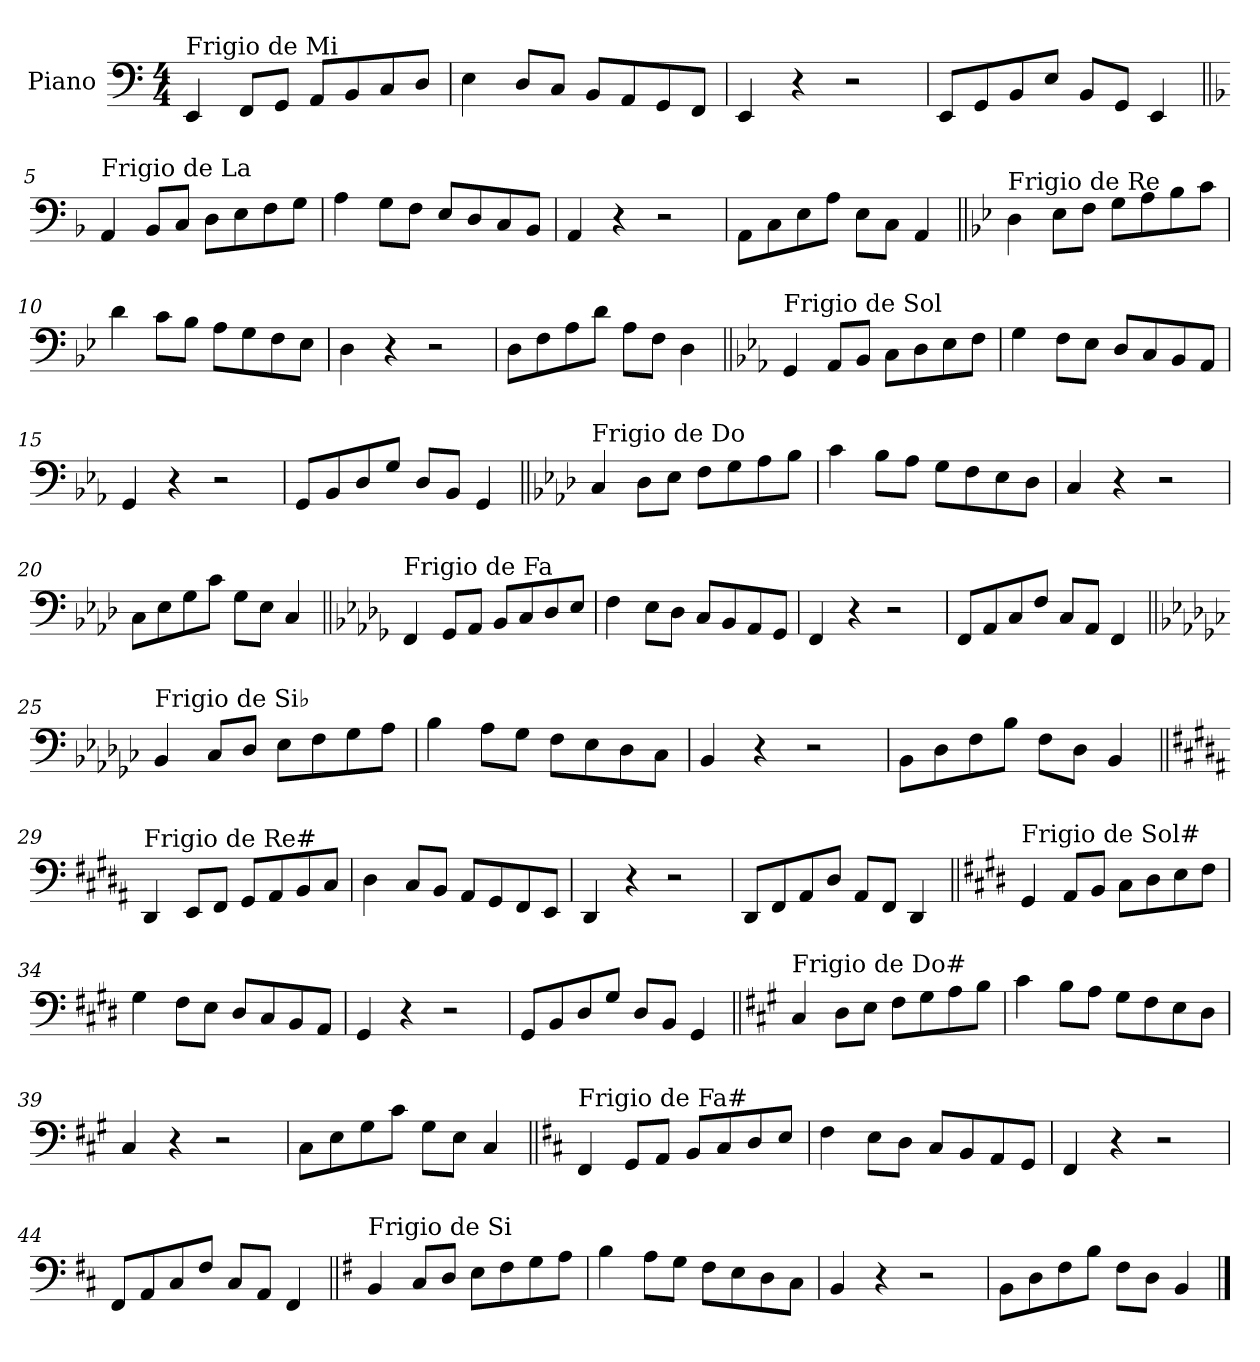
**kern
*part1
*staff1
*I"Piano
*I'Pno.
*clefF4
*k[]
*M4/4
=1
!LO:TX:a:t=Frigio de Mi
4EE/
8FF/L
8GG/J
8AA/L
8BB/
8C/
8D/J
=2
4E\
8D/L
8C/J
8BB/L
8AA/
8GG/
8FF/J
=3
4EE/
4r
2r
=4
8EE/L
8GG/
8BB/
8E/J
8BB/L
8GG/J
4EE/
!!LO:LB:g=z
=5||
*k[b-]
!LO:TX:a:t=Frigio de La
4AA/
8BB-/L
8C/J
8D\L
8E\
8F\
8G\J
=6
4A\
8G\L
8F\J
8E/L
8D/
8C/
8BB-/J
=7
4AA/
4r
2r
=8
8AA\L
8C\
8E\
8A\J
8E\L
8C\J
4AA/
!!LO:LB:g=z
=9||
*k[b-e-]
!LO:TX:a:t=Frigio de Re
4D\
8E-\L
8F\J
8G\L
8A\
8B-\
8c\J
=10
4d\
8c\L
8B-\J
8A\L
8G\
8F\
8E-\J
=11
4D\
4r
2r
=12
8D\L
8F\
8A\
8d\J
8A\L
8F\J
4D\
!!LO:LB:g=z
=13||
*k[b-e-a-]
!LO:TX:a:t=Frigio de Sol
4GG/
8AA-/L
8BB-/J
8C\L
8D\
8E-\
8F\J
=14
4G\
8F\L
8E-\J
8D/L
8C/
8BB-/
8AA-/J
=15
4GG/
4r
2r
=16
8GG/L
8BB-/
8D/
8G/J
8D/L
8BB-/J
4GG/
!!LO:LB:g=z
=17||
*k[b-e-a-d-]
!LO:TX:a:t=Frigio de Do
4C/
8D-\L
8E-\J
8F\L
8G\
8A-\
8B-\J
=18
4c\
8B-\L
8A-\J
8G\L
8F\
8E-\
8D-\J
=19
4C/
4r
2r
=20
8C\L
8E-\
8G\
8c\J
8G\L
8E-\J
4C/
!!LO:LB:g=z
=21||
*k[b-e-a-d-g-]
!LO:TX:a:t=Frigio de Fa
4FF/
8GG-/L
8AA-/J
8BB-/L
8C/
8D-/
8E-/J
=22
4F\
8E-\L
8D-\J
8C/L
8BB-/
8AA-/
8GG-/J
=23
4FF/
4r
2r
=24
8FF/L
8AA-/
8C/
8F/J
8C/L
8AA-/J
4FF/
!!LO:LB:g=z
=25||
*k[b-e-a-d-g-c-]
!LO:TX:a:t=Frigio de Si♭
4BB-/
8C-/L
8D-/J
8E-\L
8F\
8G-\
8A-\J
=26
4B-\
8A-\L
8G-\J
8F\L
8E-\
8D-\
8C-\J
=27
4BB-/
4r
2r
=28
8BB-\L
8D-\
8F\
8B-\J
8F\L
8D-\J
4BB-/
!!LO:LB:g=z
=29||
*k[f#c#g#d#a#]
!LO:TX:a:t=Frigio de Re#
4DD#/
8EE/L
8FF#/J
8GG#/L
8AA#/
8BB/
8C#/J
=30
4D#\
8C#/L
8BB/J
8AA#/L
8GG#/
8FF#/
8EE/J
=31
4DD#/
4r
2r
=32
8DD#/L
8FF#/
8AA#/
8D#/J
8AA#/L
8FF#/J
4DD#/
!!LO:LB:g=z
=33||
*k[f#c#g#d#]
!LO:TX:a:t=Frigio de Sol#
4GG#/
8AA/L
8BB/J
8C#\L
8D#\
8E\
8F#\J
=34
4G#\
8F#\L
8E\J
8D#/L
8C#/
8BB/
8AA/J
=35
4GG#/
4r
2r
=36
8GG#/L
8BB/
8D#/
8G#/J
8D#/L
8BB/J
4GG#/
!!LO:LB:g=z
=37||
*k[f#c#g#]
!LO:TX:a:t=Frigio de Do#
4C#/
8D\L
8E\J
8F#\L
8G#\
8A\
8B\J
=38
4c#\
8B\L
8A\J
8G#\L
8F#\
8E\
8D\J
=39
4C#/
4r
2r
=40
8C#\L
8E\
8G#\
8c#\J
8G#\L
8E\J
4C#/
!!LO:LB:g=z
=41||
*k[f#c#]
!LO:TX:a:t=Frigio de Fa#
4FF#/
8GG/L
8AA/J
8BB/L
8C#/
8D/
8E/J
=42
4F#\
8E\L
8D\J
8C#/L
8BB/
8AA/
8GG/J
=43
4FF#/
4r
2r
=44
8FF#/L
8AA/
8C#/
8F#/J
8C#/L
8AA/J
4FF#/
!!LO:LB:g=z
=45||
*k[f#]
!LO:TX:a:t=Frigio de Si
4BB/
8C/L
8D/J
8E\L
8F#\
8G\
8A\J
=46
4B\
8A\L
8G\J
8F#\L
8E\
8D\
8C\J
=47
4BB/
4r
2r
=48
8BB\L
8D\
8F#\
8B\J
8F#\L
8D\J
4BB/
==
*-
